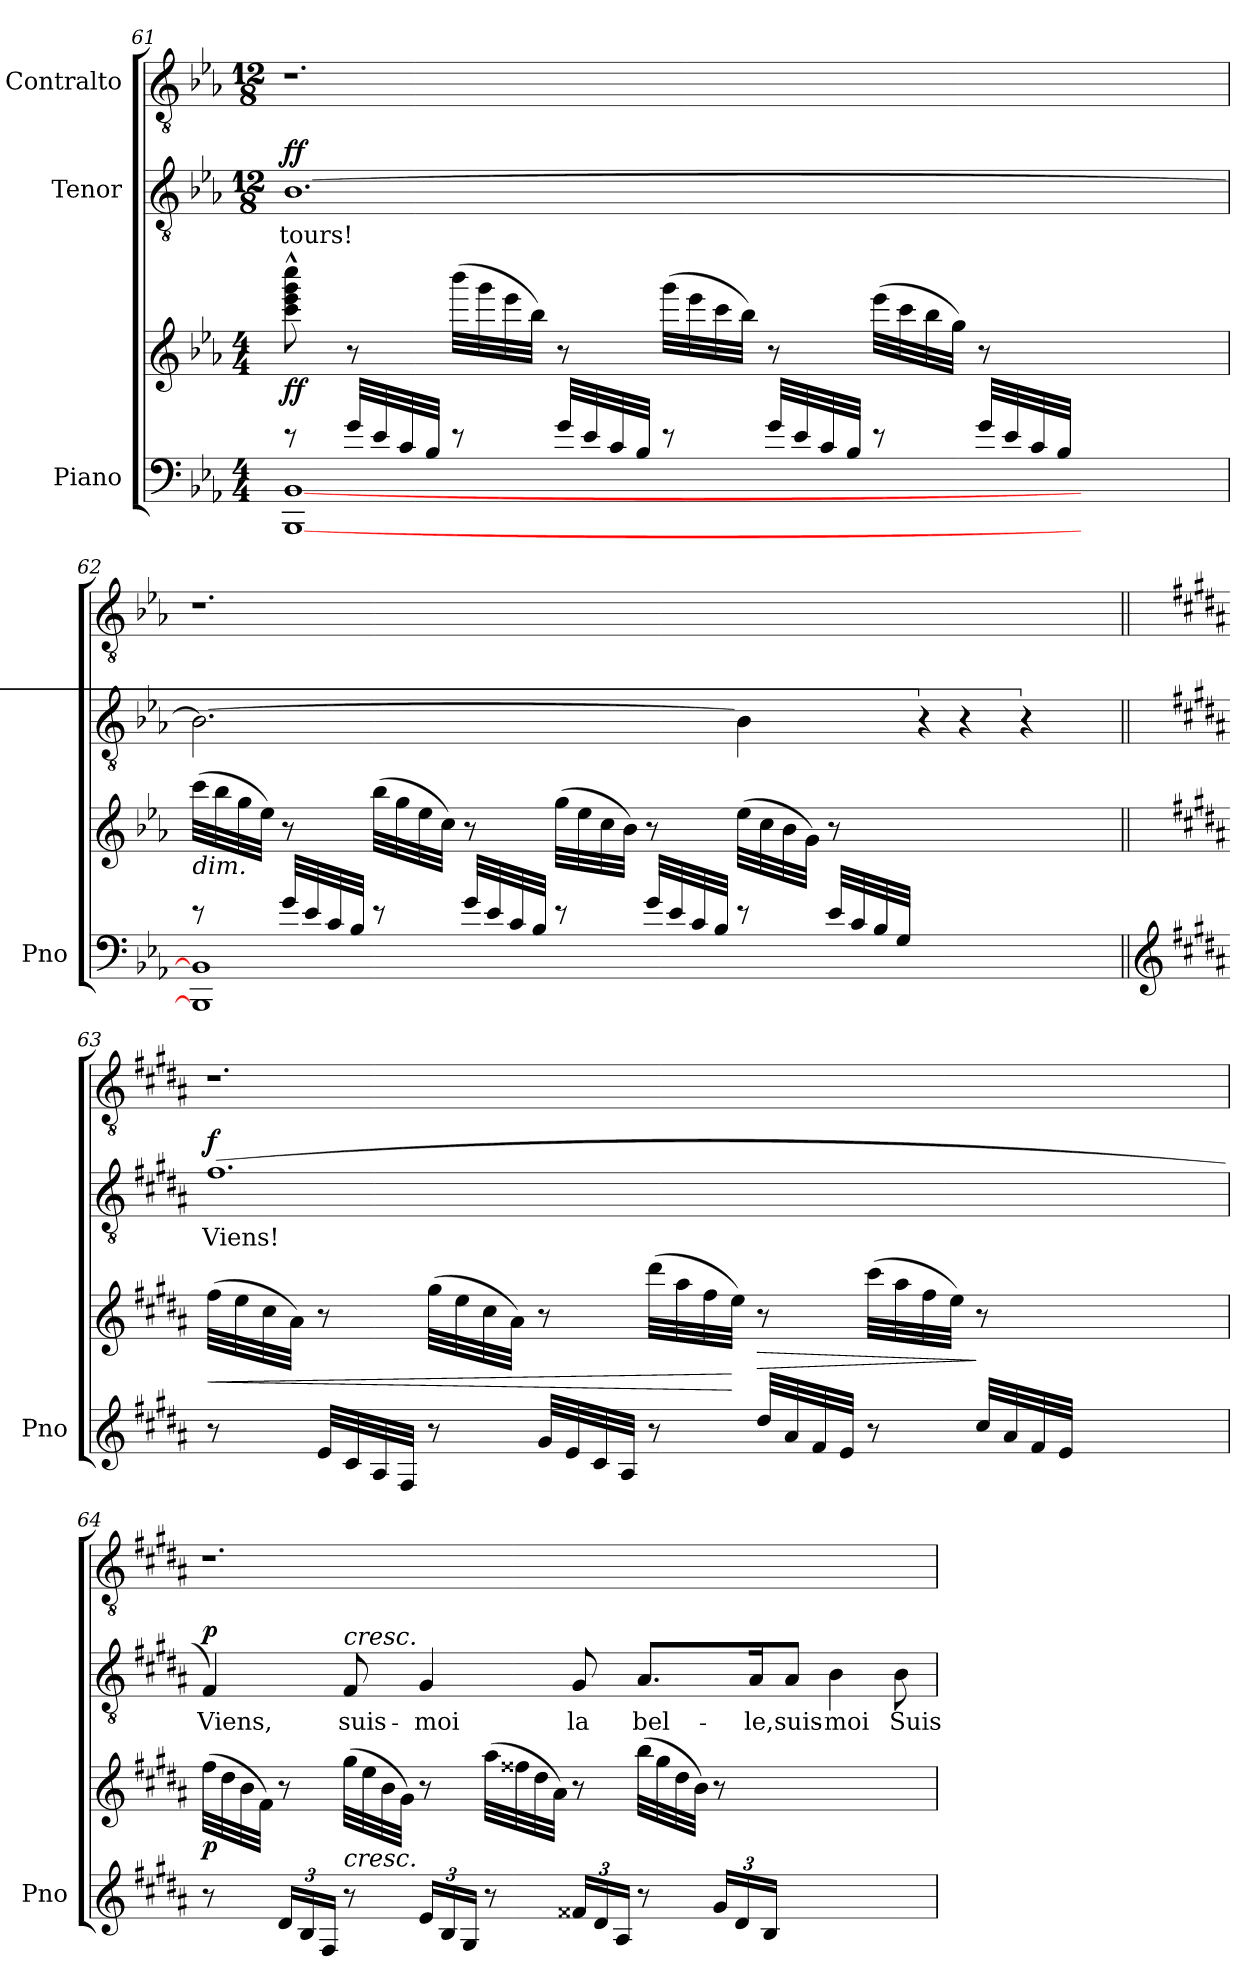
**kern	**kern	**dynam	**kern	**text	**dynam	**kern
*part3	*part3	*part3	*part2	*part2	*part2	*part1
*staff4	*staff3	*staff3/4	*staff2	*staff2	*staff2	*staff1
*I"Piano	*	*	*I"Tenor	*	*	*I"Contralto
*I'Pno	*	*	*	*	*	*
*clefF4	*clefG2	*	*clefGv2	*	*	*clefGv2
*k[b-e-a-]	*k[b-e-a-]	*	*k[b-e-a-]	*	*	*k[b-e-a-]
*M4/4	*M4/4	*	*M12/8	*	*	*M12/8
=61	=61	=61	=61	=61	=61	=61
*^	*	*	*	*	*	*
!	!	!	!LO:DY:b	!	!	!LO:DY:a	!
8r	[<1BBB- [<1BB-	8ccc\^^ 8eee-\^^ 8ggg\^^ 8cccc\^^	ff	[1.B-	-tours!	ff	1.r
32g/LLL	.	8r	.	.	.	.	.
32e-/	.	.	.	.	.	.	.
32c/	.	.	.	.	.	.	.
32B-/JJJ	.	.	.	.	.	.	.
8r	.	(32bbb-\LLL	.	.	.	.	.
.	.	32ggg\	.	.	.	.	.
.	.	32eee-\	.	.	.	.	.
.	.	32bb-\JJJ)	.	.	.	.	.
32g/LLL	.	8r	.	.	.	.	.
32e-/	.	.	.	.	.	.	.
32c/	.	.	.	.	.	.	.
32B-/JJJ	.	.	.	.	.	.	.
8r	.	(32ggg\LLL	.	.	.	.	.
.	.	32eee-\	.	.	.	.	.
.	.	32ccc\	.	.	.	.	.
.	.	32bb-\JJJ)	.	.	.	.	.
32g/LLL	.	8r	.	.	.	.	.
32e-/	.	.	.	.	.	.	.
32c/	.	.	.	.	.	.	.
32B-/JJJ	.	.	.	.	.	.	.
8r	.	(32eee-\LLL	.	.	.	.	.
.	.	32ccc\	.	.	.	.	.
.	.	32bb-\	.	.	.	.	.
.	.	32gg\JJJ)	.	.	.	.	.
32g/LLL	.	8r	.	.	.	.	.
32e-/	.	.	.	.	.	.	.
32c/	.	.	.	.	.	.	.
32B-/JJJ	.	.	.	.	.	.	.
2ryy	2ryy	2ryy	.	.	.	.	.
=62	=62	=62	=62	=62	=62	=62	=62
!	!	!LO:TX:b:i:t=dim.	!	!	!	!	!
8r	1BBB-] 1BB-]	(>32ccc\LLL	.	2.B-\_	.	.	1.r
.	.	32bb-\	.	.	.	.	.
.	.	32gg\	.	.	.	.	.
.	.	32ee-\JJJ)	.	.	.	.	.
32g/LLL	.	8r	.	.	.	.	.
32e-/	.	.	.	.	.	.	.
32c/	.	.	.	.	.	.	.
32B-/JJJ	.	.	.	.	.	.	.
8r	.	(>32bb-\LLL	.	.	.	.	.
.	.	32gg\	.	.	.	.	.
.	.	32ee-\	.	.	.	.	.
.	.	32cc\JJJ)	.	.	.	.	.
32g/LLL	.	8r	.	.	.	.	.
32e-/	.	.	.	.	.	.	.
32c/	.	.	.	.	.	.	.
32B-/JJJ	.	.	.	.	.	.	.
8r	.	(>32gg\LLL	.	.	.	.	.
.	.	32ee-\	.	.	.	.	.
.	.	32cc\	.	.	.	.	.
.	.	32b-\JJJ)	.	.	.	.	.
32g/LLL	.	8r	.	.	.	.	.
32e-/	.	.	.	.	.	.	.
32c/	.	.	.	.	.	.	.
32B-/JJJ	.	.	.	.	.	.	.
8r	.	(>32ee-\LLL	.	4B-\]	.	.	.
.	.	32cc\	.	.	.	.	.
.	.	32b-\	.	.	.	.	.
.	.	32g\JJJ)	.	.	.	.	.
32e-/LLL	.	8r	.	.	.	.	.
32c/	.	.	.	.	.	.	.
32B-/	.	.	.	.	.	.	.
32G/JJJ	.	.	.	.	.	.	.
!	!	!	!	!LO:N:vis=8	!	!	!
2ryy	2ryy	2ryy	.	12r	.	.	.
!	!	!	!	!LO:N:vis=4	!	!	!
.	.	.	.	6r	.	.	.
!	!	!	!	!LO:N:vis=8	!	!	!
.	.	.	.	12r	.	.	.
.	.	.	.	6ryy	.	.	.
*v	*v	*	*	*	*	*	*
=63||	=63||	=63||	=63||	=63||	=63||	=63||
*clefG2	*	*	*	*	*	*
*k[f#c#g#d#a#]	*k[f#c#g#d#a#]	*	*k[f#c#g#d#a#]	*	*	*k[f#c#g#d#a#]
!	!	!LO:HP:b	!	!	!LO:DY:a	!
8r	(32ff#\LLL	<	(1.f#	Viens!	f	1.r
.	32ee\	.	.	.	.	.
.	32cc#\	.	.	.	.	.
.	32a#\JJJ)	.	.	.	.	.
32e/LLL	8r	.	.	.	.	.
32c#/	.	.	.	.	.	.
32A#/	.	.	.	.	.	.
32F#/JJJ	.	.	.	.	.	.
8r	(32gg#\LLL	.	.	.	.	.
.	32ee\	.	.	.	.	.
.	32cc#\	.	.	.	.	.
.	32a#\JJJ)	.	.	.	.	.
32g#/LLL	8r	.	.	.	.	.
32e/	.	.	.	.	.	.
32c#/	.	.	.	.	.	.
32A#/JJJ	.	.	.	.	.	.
8r	(32ddd#\LLL	.	.	.	.	.
.	32aa#\	.	.	.	.	.
.	32ff#\	.	.	.	.	.
.	32ee\JJJ)	[	.	.	.	.
!	!	!LO:HP:b	!	!	!	!
32dd#/LLL	8r	>	.	.	.	.
32a#/	.	.	.	.	.	.
32f#/	.	.	.	.	.	.
32e/JJJ	.	.	.	.	.	.
8r	(32ccc#\LLL	.	.	.	.	.
.	32aa#\	.	.	.	.	.
.	32ff#\	.	.	.	.	.
.	32ee\JJJ)	.	.	.	.	.
32cc#/LLL	8r	]	.	.	.	.
32a#/	.	.	.	.	.	.
32f#/	.	.	.	.	.	.
32e/JJJ	.	.	.	.	.	.
2ryy	2ryy	.	.	.	.	.
=64	=64	=64	=64	=64	=64	=64
!	!	!LO:DY:b	!	!	!LO:DY:a	!
8r	(32ff#\LLL	p	4F#/)	Viens,	p	1.r
.	32dd#\	.	.	.	.	.
.	32b\	.	.	.	.	.
.	32f#\JJJ)	.	.	.	.	.
*Xbrackettup	*	*	*	*	*	*
24d#/LL	8r	.	.	.	.	.
24B/	.	.	.	.	.	.
24F#/JJ	.	.	.	.	.	.
!	!	!	!LO:TX:a:i:t=cresc.	!	!	!
!	!LO:TX:b:i:t=cresc.	!	!	!	!	!
8r	(32gg#\LLL	.	8F#/	suis-	.	.
.	32ee\	.	.	.	.	.
.	32b\	.	.	.	.	.
.	32g#\JJJ)	.	.	.	.	.
24e/LL	8r	.	4G#/	-moi	.	.
24B/	.	.	.	.	.	.
24G#/JJ	.	.	.	.	.	.
8r	(32aa#\LLL	.	.	.	.	.
.	32ff##X\	.	.	.	.	.
.	32dd#\	.	.	.	.	.
.	32a#\JJJ)	.	.	.	.	.
24f##X/LL	8r	.	8G#/	la	.	.
24d#/	.	.	.	.	.	.
24A#/JJ	.	.	.	.	.	.
8r	(32bb\LLL	.	8.A#/L	bel-	.	.
.	32gg#\	.	.	.	.	.
.	32dd#\	.	.	.	.	.
.	32b\JJJ)	.	.	.	.	.
24g#/LL	8r	.	.	.	.	.
24d#/	.	.	.	.	.	.
.	.	.	16A#/K	-le,	.	.
24B/JJ	.	.	.	.	.	.
2ryy	2ryy	.	8A#/J	suis-	.	.
.	.	.	4B\	-moi	.	.
.	.	.	8B\	Suis-	.	.
=	=	=	=	=	=	=
*-	*-	*-	*-	*-	*-	*-
